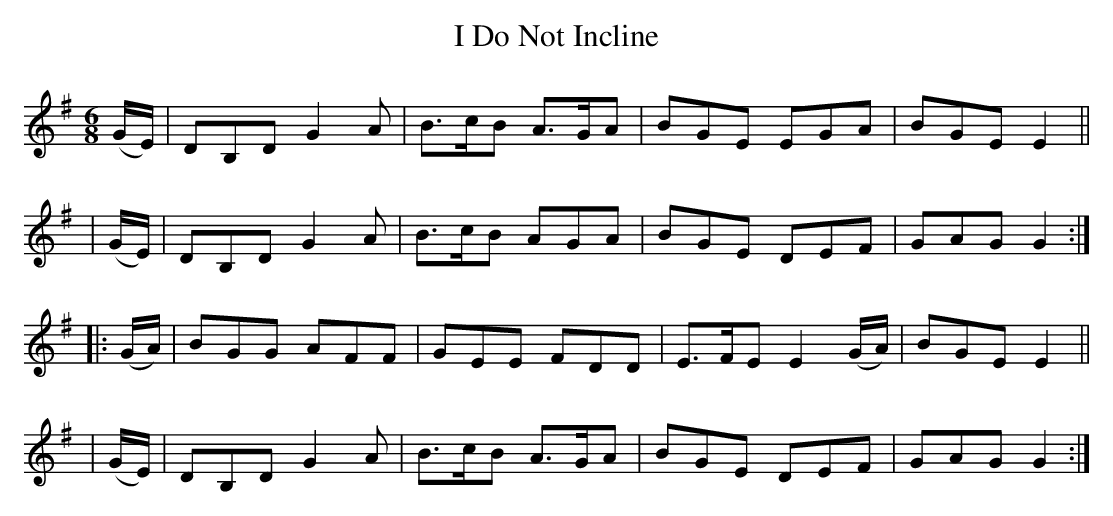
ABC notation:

X:1
T: I Do Not Incline
M: 6/8
L: 1/8
K: G
   (G/E/) | DB,D G2A | B>cB A>GA | BGE  EGA | BGE E2 ||
|  (G/E/) | DB,D G2A | B>cB AGA  | BGE  DEF | GAG G2 :|
|: (G/A/) | BGG  AFF | GEE  FDD  | E>FE E2(G/A/) | BGE E2 ||
|  (G/E/) | DB,D G2A | B>cB A>GA | BGE  DEF | GAG G2 :|
